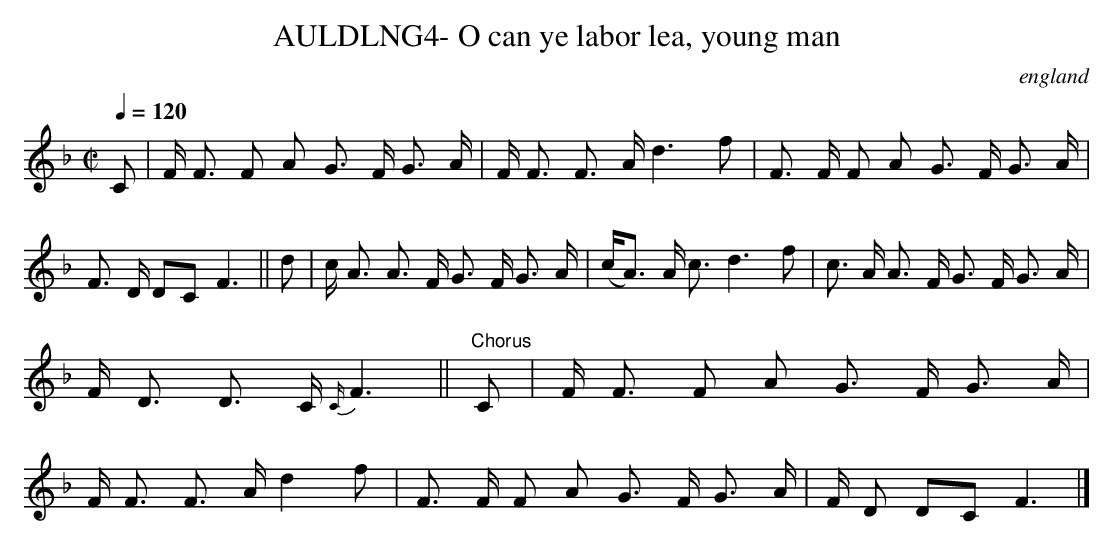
X:1
T:AULDLNG4- O can ye labor lea, young man
O:england
Q:1/4=120
L:1/8
M:C|
K:F
C|F/ F3/2 F A G3/2 F/ G3/2 A/|F/ F3/2 F3/2 A/d3f|\
F3/2 F/ F A G3/2 F/ G3/2 A/|F3/2 D/ DCF3||\
d|c/ A3/2 A3/2 F/ G3/2 F/ G3/2 A/|(c/A3/2) A/ c3/2 d3f|\
c3/2 A/ A3/2 F/ G3/2 F/ G3/2 A/|F/ D3/2 D3/2 C/{C/}F3||\
"Chorus"C|F/ F3/2 F A G3/2 F/ G3/2 A/|F/ F3/2 F3/2  A/ d2 f|\
F3/2 F/ F A G3/2 F/ G3/2 A/|F/ D DC F3|]
